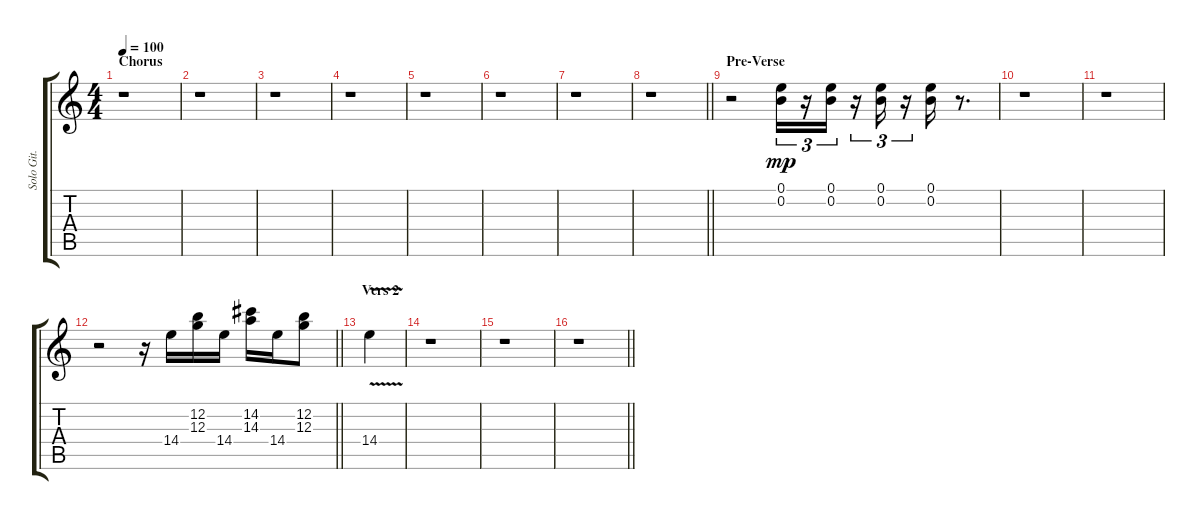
\track ("Solo Git." "Solo Git.") {instrument distortionguitar}
\staff {score tabs}
\tuning (E4 B3 G3 D3 A2 E2) {hide}
\ts (4 4)
\section ("" "Chorus")
\tempo 100
\clef g2
\ks c
r.1{dy f} |
r.1 |
r.1 |
r.1 |
r.1 |
r.1 |
r.1 |
\barLineRight lightlight
r.1 |
\section ("" "Pre-Verse")
r.2 (0.1 0.2).16{tu (3 2) dy mp} r.16{tu (3 2)} (0.1 0.2).16{tu (3 2)} r.16{tu (3 2)} (0.1 0.2).16{tu (3 2)} r.16{tu (3 2)} (0.1 0.2).16 r.8{d} |
r.1 |
r.1 |
\barLineRight lightlight
r.2 r.16 14.4.16 (12.2 12.3).16 14.4.16 (14.2 14.3).16 14.4.16 (12.2 12.3).8 |
\section ("" "Vers 2")
14.4{v}.4 |
r.1 |
r.1 |
\barLineRight lightlight
r.1
